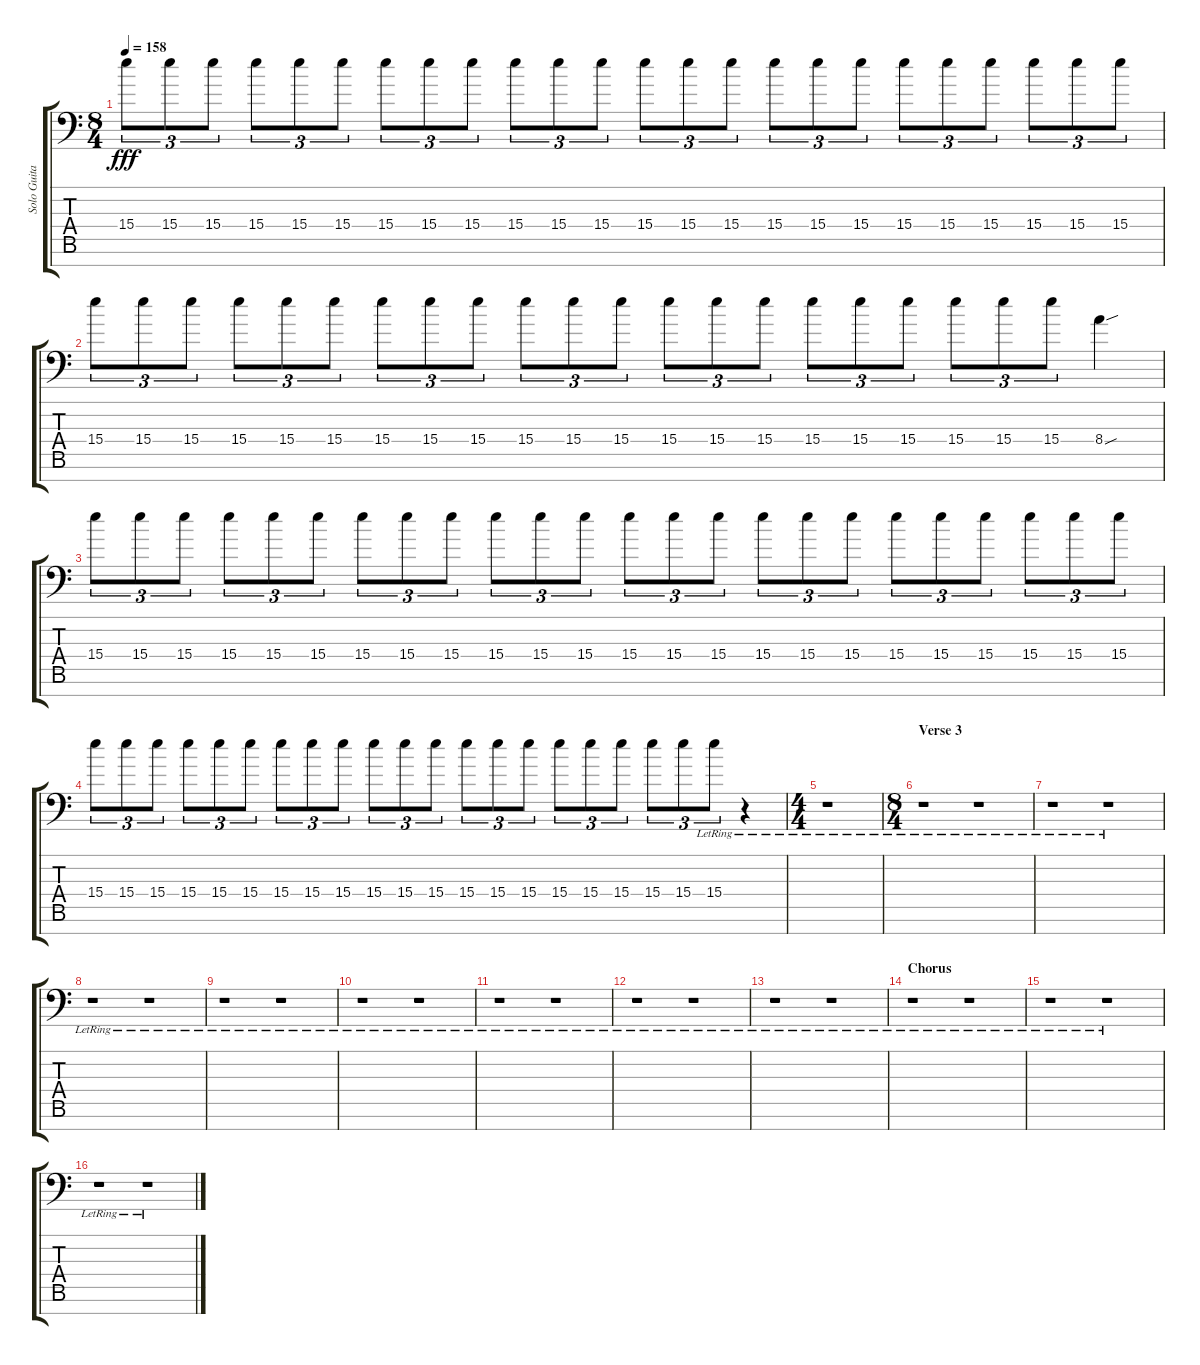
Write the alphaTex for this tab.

\track ("Solo Guitar" "Solo Guita") {instrument distortionguitar}
\staff {score tabs}
\tuning (Eb4 Bb3 Gb3 Db3 Ab2 Eb2 Bb1) {hide}
\ts (8 4)
\tempo 158
\clef f4
\ks c
15.4.8{tu (3 2) dy fff} 15.4.8{tu (3 2)} 15.4.8{tu (3 2)} 15.4.8{tu (3 2)} 15.4.8{tu (3 2)} 15.4.8{tu (3 2)} 15.4.8{tu (3 2)} 15.4.8{tu (3 2)} 15.4.8{tu (3 2)} 15.4.8{tu (3 2)} 15.4.8{tu (3 2)} 15.4.8{tu (3 2)} 15.4.8{tu (3 2)} 15.4.8{tu (3 2)} 15.4.8{tu (3 2)} 15.4.8{tu (3 2)} 15.4.8{tu (3 2)} 15.4.8{tu (3 2)} 15.4.8{tu (3 2)} 15.4.8{tu (3 2)} 15.4.8{tu (3 2)} 15.4.8{tu (3 2)} 15.4.8{tu (3 2)} 15.4.8{tu (3 2)} |
15.4.8{tu (3 2)} 15.4.8{tu (3 2)} 15.4.8{tu (3 2)} 15.4.8{tu (3 2)} 15.4.8{tu (3 2)} 15.4.8{tu (3 2)} 15.4.8{tu (3 2)} 15.4.8{tu (3 2)} 15.4.8{tu (3 2)} 15.4.8{tu (3 2)} 15.4.8{tu (3 2)} 15.4.8{tu (3 2)} 15.4.8{tu (3 2)} 15.4.8{tu (3 2)} 15.4.8{tu (3 2)} 15.4.8{tu (3 2)} 15.4.8{tu (3 2)} 15.4.8{tu (3 2)} 15.4.8{tu (3 2)} 15.4.8{tu (3 2)} 15.4.8{tu (3 2)} 8.4{sou}.4 |
15.4.8{tu (3 2)} 15.4.8{tu (3 2)} 15.4.8{tu (3 2)} 15.4.8{tu (3 2)} 15.4.8{tu (3 2)} 15.4.8{tu (3 2)} 15.4.8{tu (3 2)} 15.4.8{tu (3 2)} 15.4.8{tu (3 2)} 15.4.8{tu (3 2)} 15.4.8{tu (3 2)} 15.4.8{tu (3 2)} 15.4.8{tu (3 2)} 15.4.8{tu (3 2)} 15.4.8{tu (3 2)} 15.4.8{tu (3 2)} 15.4.8{tu (3 2)} 15.4.8{tu (3 2)} 15.4.8{tu (3 2)} 15.4.8{tu (3 2)} 15.4.8{tu (3 2)} 15.4.8{tu (3 2)} 15.4.8{tu (3 2)} 15.4.8{tu (3 2)} |
15.4.8{tu (3 2)} 15.4.8{tu (3 2)} 15.4.8{tu (3 2)} 15.4.8{tu (3 2)} 15.4.8{tu (3 2)} 15.4.8{tu (3 2)} 15.4.8{tu (3 2)} 15.4.8{tu (3 2)} 15.4.8{tu (3 2)} 15.4.8{tu (3 2)} 15.4.8{tu (3 2)} 15.4.8{tu (3 2)} 15.4.8{tu (3 2)} 15.4.8{tu (3 2)} 15.4.8{tu (3 2)} 15.4.8{tu (3 2)} 15.4.8{tu (3 2)} 15.4.8{tu (3 2)} 15.4.8{tu (3 2) volume 0} 15.4.8{tu (3 2)} 15.4{lr}.8{tu (3 2)} r.4 |
\ts (4 4)
r.1 |
\ts (8 4)
\section ("" "Verse 3")
r.1 r.1 |
r.1 r.1 |
r.1 r.1 |
r.1 r.1 |
r.1 r.1 |
r.1 r.1 |
r.1 r.1 |
r.1 r.1 |
\section ("" "Chorus")
r.1 r.1 |
r.1 r.1 |
r.1 r.1
